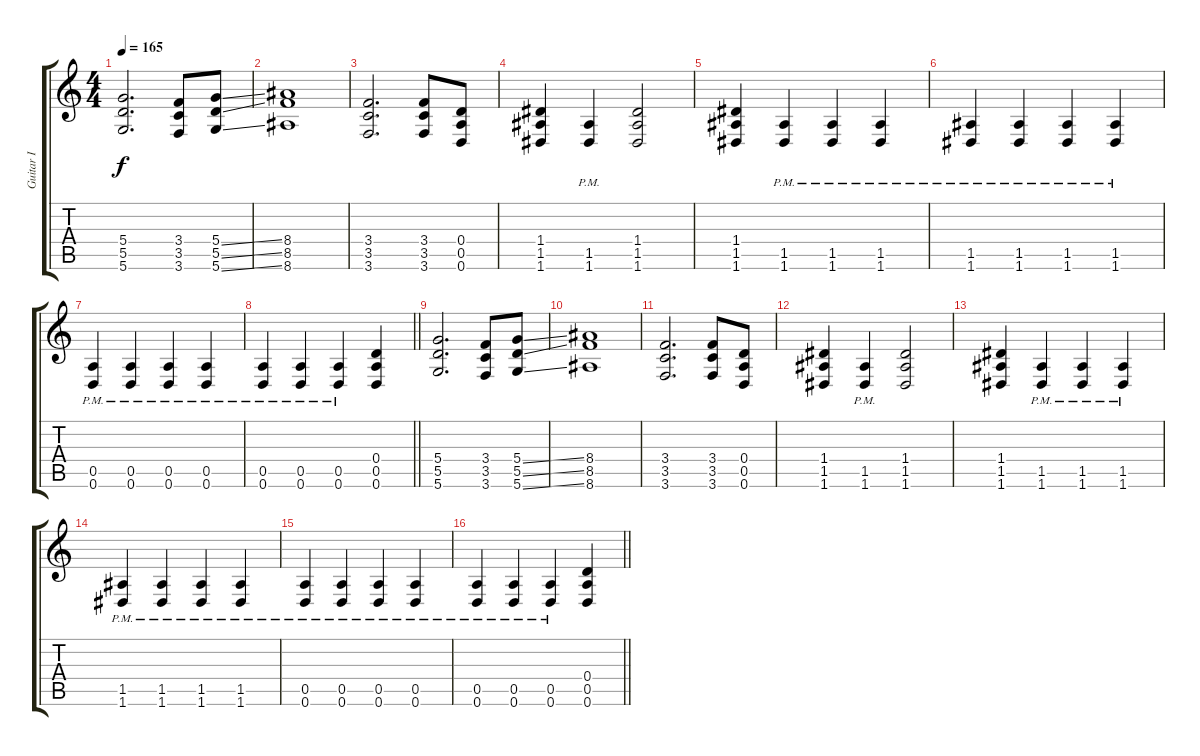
\track ("Guitar I" "Guitar I") {instrument distortionguitar}
\staff {score tabs}
\tuning (E4 B3 G3 D3 A2 D2) {hide}
\ts (4 4)
\tempo 165
\clef g2
\ks c
(5.4 5.5 5.6).2{d dy f volume 12} (3.4 3.5 3.6).8 (5.4{ss} 5.5{ss} 5.6{ss}).8 |
(8.4 8.5 8.6).1 |
(3.4 3.5 3.6).2{d} (3.4 3.5 3.6).8 (0.4 0.5 0.6).8 |
(1.4 1.5 1.6).4 (1.5{pm} 1.6{pm}).4 (1.4 1.5 1.6).2 |
(1.4 1.5 1.6).4 (1.5{pm} 1.6{pm}).4 (1.5{pm} 1.6{pm}).4 (1.5{pm} 1.6{pm}).4 |
(1.5{pm} 1.6{pm}).4 (1.5{pm} 1.6{pm}).4 (1.5{pm} 1.6{pm}).4 (1.5{pm} 1.6{pm}).4 |
(0.5{pm} 0.6{pm}).4 (0.5{pm} 0.6{pm}).4 (0.5{pm} 0.6{pm}).4 (0.5{pm} 0.6{pm}).4 |
\barLineRight lightlight
(0.5{pm} 0.6{pm}).4 (0.5{pm} 0.6{pm}).4 (0.5{pm} 0.6{pm}).4 (0.4 0.5 0.6).4 |
(5.4 5.5 5.6).2{d volume 12} (3.4 3.5 3.6).8 (5.4{ss} 5.5{ss} 5.6{ss}).8 |
(8.4 8.5 8.6).1 |
(3.4 3.5 3.6).2{d} (3.4 3.5 3.6).8 (0.4 0.5 0.6).8 |
(1.4 1.5 1.6).4 (1.5{pm} 1.6{pm}).4 (1.4 1.5 1.6).2 |
(1.4 1.5 1.6).4 (1.5{pm} 1.6{pm}).4 (1.5{pm} 1.6{pm}).4 (1.5{pm} 1.6{pm}).4 |
(1.5{pm} 1.6{pm}).4 (1.5{pm} 1.6{pm}).4 (1.5{pm} 1.6{pm}).4 (1.5{pm} 1.6{pm}).4 |
(0.5{pm} 0.6{pm}).4 (0.5{pm} 0.6{pm}).4 (0.5{pm} 0.6{pm}).4 (0.5{pm} 0.6{pm}).4 |
\barLineRight lightlight
(0.5{pm} 0.6{pm}).4 (0.5{pm} 0.6{pm}).4 (0.5{pm} 0.6{pm}).4 (0.4 0.5 0.6).4
